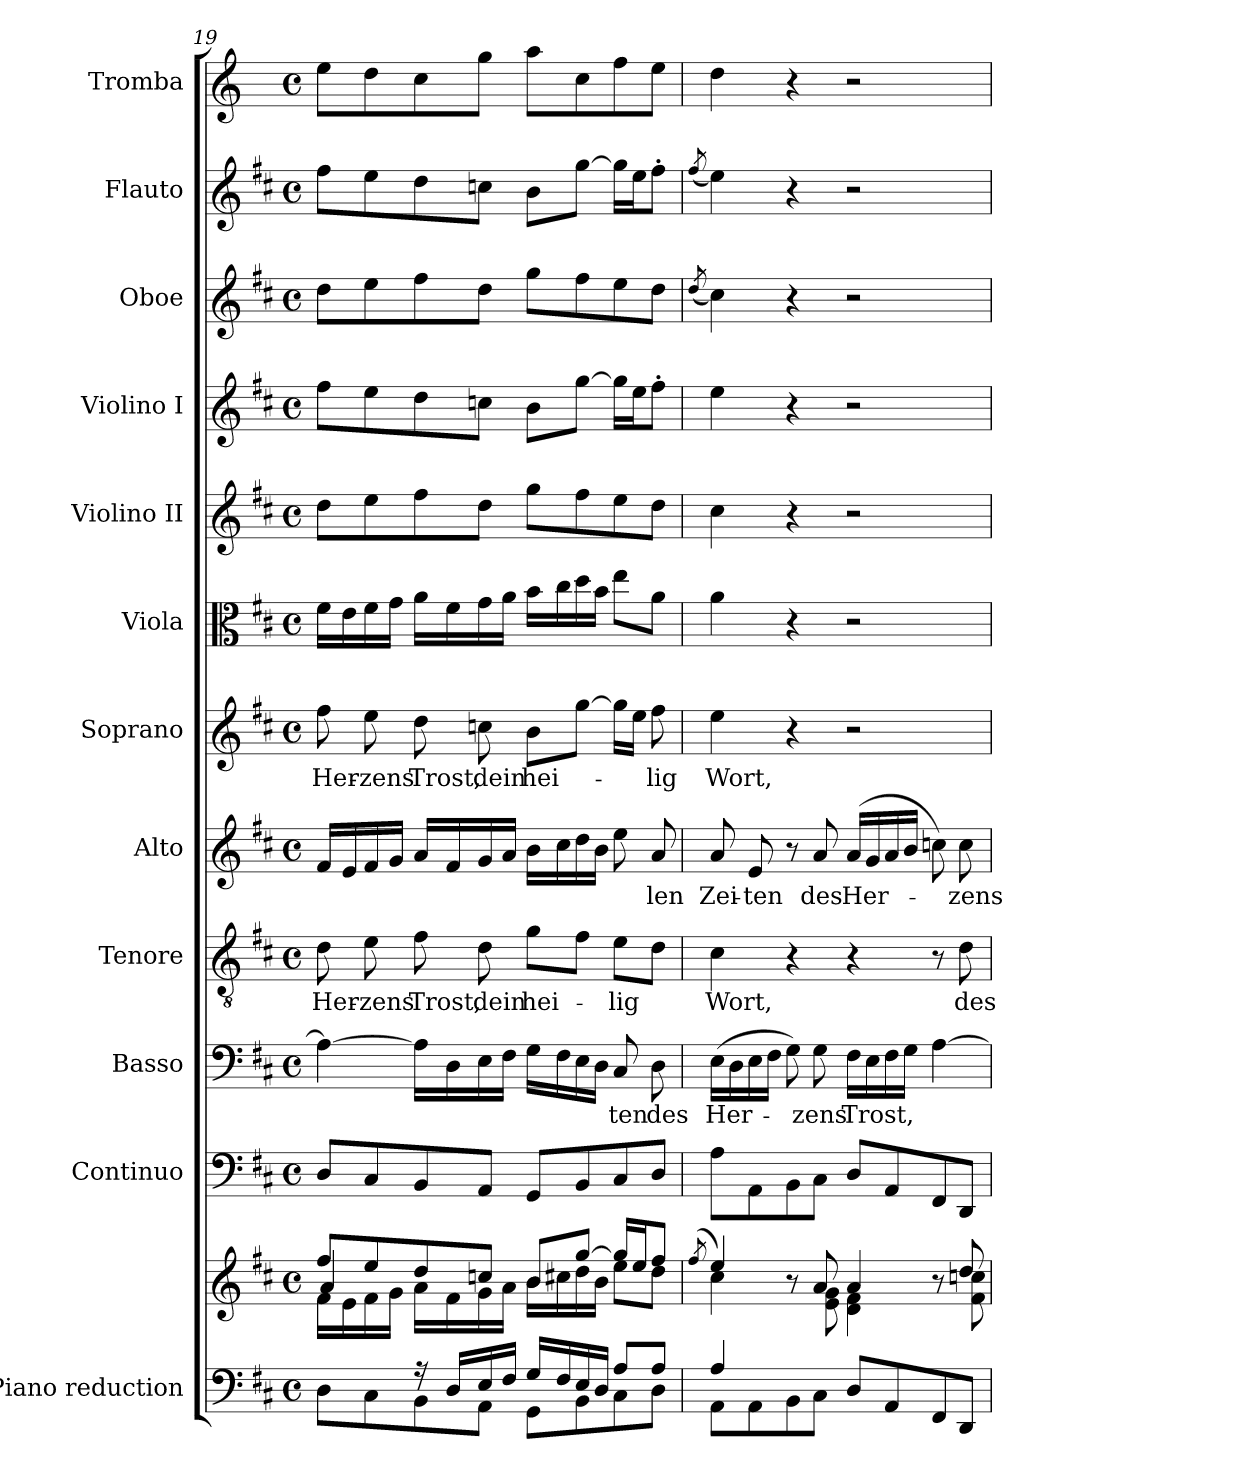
**kern	**kern	**dynam	**kern	**kern	**text	**kern	**text	**kern	**text	**kern	**text	**kern	**kern	**kern	**kern	**kern	**kern
*part12	*part12	*part12	*part11	*part10	*part10	*part9	*part9	*part8	*part8	*part7	*part7	*part6	*part5	*part4	*part3	*part2	*part1
*staff13	*staff12	*staff12/13	*staff11	*staff10	*staff10	*staff9	*staff9	*staff8	*staff8	*staff7	*staff7	*staff6	*staff5	*staff4	*staff3	*staff2	*staff1
*I"Piano reduction	*	*	*I"Continuo	*I"Basso	*	*I"Tenore	*	*I"Alto	*	*I"Soprano	*	*I"Viola	*I"Violino II	*I"Violino I	*I"Oboe	*I"Flauto	*I"Tromba
*I'Pno	*	*	*	*	*	*	*	*	*	*	*	*I'Vla	*I'Vln	*I'Vln	*I'Ob	*I'Fl	*
*clefF4	*clefG2	*	*clefF4	*clefF4	*	*clefGv2	*	*clefG2	*	*clefG2	*	*clefC3	*clefG2	*clefG2	*clefG2	*clefG2	*clefG2
*	*	*	*	*	*	*	*	*	*	*	*	*	*	*	*	*	*ITrd-1c-2
*k[f#c#]	*k[f#c#]	*	*k[f#c#]	*k[f#c#]	*	*k[f#c#]	*	*k[f#c#]	*	*k[f#c#]	*	*k[f#c#]	*k[f#c#]	*k[f#c#]	*k[f#c#]	*k[f#c#]	*k[f#c#]
*M4/4	*M4/4	*	*M4/4	*M4/4	*	*M4/4	*	*M4/4	*	*M4/4	*	*M4/4	*M4/4	*M4/4	*M4/4	*M4/4	*M4/4
*met(c)	*met(c)	*	*met(c)	*met(c)	*	*met(c)	*	*met(c)	*	*met(c)	*	*met(c)	*met(c)	*met(c)	*met(c)	*met(c)	*met(c)
=19	=19	=19	=19	=19	=19	=19	=19	=19	=19	=19	=19	=19	=19	=19	=19	=19	=19
*^	*^	*	*	*	*	*	*	*	*	*	*	*	*	*	*	*	*
*	*	*	*^	*	*	*	*	*	*	*	*	*	*	*	*	*	*	*	*
!	!	!	!	!	!	!	!	!	!	!LO:LY:b	!	!	!	!LO:LY:b	!	!	!	!	!	!
4ryy	8D\L	8ff#/L	4a/	16f#\LL	.	8D/L	4A\_	.	8d\	Her-	16f#/LL	.	8ff#\	Her-	16f#\LL	8dd\L	8ff#\L	8dd\L	8ff#\L	8ff#\L
.	.	.	.	16e\	.	.	.	.	.	.	16e/	.	.	.	16e\	.	.	.	.	.
!	!	!	!	!	!	!	!	!	!	!LO:LY:b	!	!	!	!LO:LY:b	!	!	!	!	!	!
.	8C#\	8ee/	.	16f#\	.	8C#/	.	.	8e\	-zens	16f#/	.	8ee\	-zens	16f#\	8ee\	8ee\	8ee\	8ee\	8ee\
.	.	.	.	16g\JJ	.	.	.	.	.	.	16g/JJ	.	.	.	16g\JJ	.	.	.	.	.
!	!	!	!	!	!	!	!	!	!	!LO:LY:b	!	!	!	!LO:LY:b	!	!	!	!	!	!
16r	8BB\	8dd/	16a\LL	2.ryy	.	8BB/	16A\LL]	.	8f#\	Trost,	16a/LL	.	8dd\	Trost,	16a\LL	8ff#\	8dd\	8ff#\	8dd\	8dd\
16D/LL	.	.	16f#\	.	.	.	16D\	.	.	.	16f#/	.	.	.	16f#\	.	.	.	.	.
!	!	!	!	!	!	!	!	!	!	!LO:LY:b	!	!	!	!LO:LY:b	!	!	!	!	!	!
16E/	8AA\J	8ccn/J	16g\	.	.	8AA/J	16E\	.	8d\	dein	16g/	.	8ccn\	dein	16g\	8dd\J	8ccn\J	8dd\J	8ccn\J	8aa\J
16F#/JJ	.	.	16a\JJ	.	.	.	16F#\JJ	.	.	.	16a/JJ	.	.	.	16a\JJ	.	.	.	.	.
!	!	!	!	!	!	!	!	!	!	!LO:LY:b	!	!	!	!LO:LY:b	!	!	!	!	!	!
16G/LL	8GG\L	8b/L	16b\LL	.	.	8GG/L	16G\LL	.	8g\L	hei-	16b\LL	.	8b\L	hei-	16b\LL	8gg\L	8b\L	8gg\L	8b\L	8bb\L
16F#/	.	.	16cc#X\	.	.	.	16F#\	.	.	.	16cc#\	.	.	.	16cc#\	.	.	.	.	.
16E/	8BB\	[8gg/J	16dd\	.	.	8BB/	16E\	.	8f#\J	.	16dd\	.	[8gg\J	.	16dd\	8ff#\	[8gg\J	8ff#\	[8gg\J	8dd\
16D/JJ	.	.	16b\JJ	.	.	.	16D\JJ	.	.	.	16b\JJ	.	.	.	16b\JJ	.	.	.	.	.
!	!	!	!	!	!	!	!	!LO:LY:b	!	!LO:LY:b	!	!	!	!	!	!	!	!	!	!
8A/L	8C#\	16gg/LL]	8ee\L	.	.	8C#/	8C#/	-ten	8e\L	-lig	8ee\	.	16gg\LL]	.	8ee\L	8ee\	16gg\LL]	8ee\	16gg\LL]	8gg\
.	.	16ee/J	.	.	.	.	.	.	.	.	.	.	16ee\JJ	.	.	.	16ee\J	.	16ee\J	.
!	!	!	!	!	!	!	!	!LO:LY:b	!	!	!	!LO:LY:b	!	!LO:LY:b	!	!	!	!	!	!
8A/J	8D\J	8ff#/J	8dd\J	.	.	8D/J	8D\	des	8d\J	.	8a/	-len	8ff#\	-lig	8a\J	8dd\J	8ff#'\J	8dd\J	8ff#'\J	8ff#\J
!!LO:PB:g=z
=20	=20	=20	=20	=20	=20	=20	=20	=20	=20	=20	=20	=20	=20	=20	=20	=20	=20	=20	=20	=20
.	.	(<8qff#/	.	.	.	.	.	.	.	.	.	.	.	.	.	.	.	(<8qdd/	(<8qff#/	.
!	!	!	!	!	!	!	!	!LO:LY:b	!	!LO:LY:b	!	!LO:LY:b	!	!LO:LY:b	!	!	!	!	!	!
4A/	8AA\L	4ee/)	4cc#\	8ryy	.	8A\L	(>16E\LL	Her-	4c#\	Wort,	8a/	Zei-	4ee\	Wort,	4a\	4cc#\	4ee\	4cc#\)	4ee\)	4ee\
.	.	.	.	.	.	.	16D\	.	.	.	.	.	.	.	.	.	.	.	.	.
!	!	!	!	!	!LO:DY:b	!	!	!	!	!	!	!LO:LY:b	!	!	!	!	!	!	!	!
!	!	!	!	!	!LO:DY:n=1:b	!	!	!	!	!	!	!	!	!	!	!	!	!	!	!
!	!	!	!	!	!LO:DY:n=2:b	!	!	!	!	!	!	!	!	!	!	!	!	!	!	!
.	8AA\	.	.	2..ryy	other-dynamics p other-dynamics	8AA\	16E\	.	.	.	8e/	-ten	.	.	.	.	.	.	.	.
.	.	.	.	.	.	.	16F#\JJ	.	.	.	.	.	.	.	.	.	.	.	.	.
4ryy	8BB\	8r	8ryy	.	.	8BB\	8G\)	.	4r	.	8r	.	4r	.	4r	4r	4r	4r	4r	4r
!	!	!	!	!	!	!	!	!LO:LY:b	!	!	!	!LO:LY:b	!	!	!	!	!	!	!	!
.	8C#\J	8a/	8e\ 8g\	.	.	8C#\J	8G\	-zens	.	.	8a/	des	.	.	.	.	.	.	.	.
!	!	!	!	!	!	!	!	!LO:LY:b	!	!	!	!LO:LY:b	!	!	!	!	!	!	!	!
8D/L	2ryy	4a/	4d\ 4f#\	.	.	8D/L	16F#\LL	Trost,	4r	.	(>16a/LL	Her-	2r	.	2r	2r	2r	2r	2r	2r
.	.	.	.	.	.	.	16E\	.	.	.	16g/	.	.	.	.	.	.	.	.	.
8AA/	.	.	.	.	.	8AA/	16F#\	.	.	.	16a/	.	.	.	.	.	.	.	.	.
.	.	.	.	.	.	.	16G\JJ	.	.	.	16b/JJ	.	.	.	.	.	.	.	.	.
8FF#/	.	8r	8ryy	.	.	8FF#/	[4A\	.	8r	.	8ccn\)	.	.	.	.	.	.	.	.	.
!	!	!	!	!	!	!	!	!	!	!LO:LY:b	!	!LO:LY:b	!	!	!	!	!	!	!	!
8DD/J	.	8dd/	8f#\ 8ccn\	.	.	8DD/J	.	.	8d\	des	8cc\	-zens	.	.	.	.	.	.	.	.
*v	*v	*	*	*	*	*	*	*	*	*	*	*	*	*	*	*	*	*	*	*
*	*v	*v	*v	*	*	*	*	*	*	*	*	*	*	*	*	*	*	*	*
=	=	=	=	=	=	=	=	=	=	=	=	=	=	=	=	=	=
*-	*-	*-	*-	*-	*-	*-	*-	*-	*-	*-	*-	*-	*-	*-	*-	*-	*-
